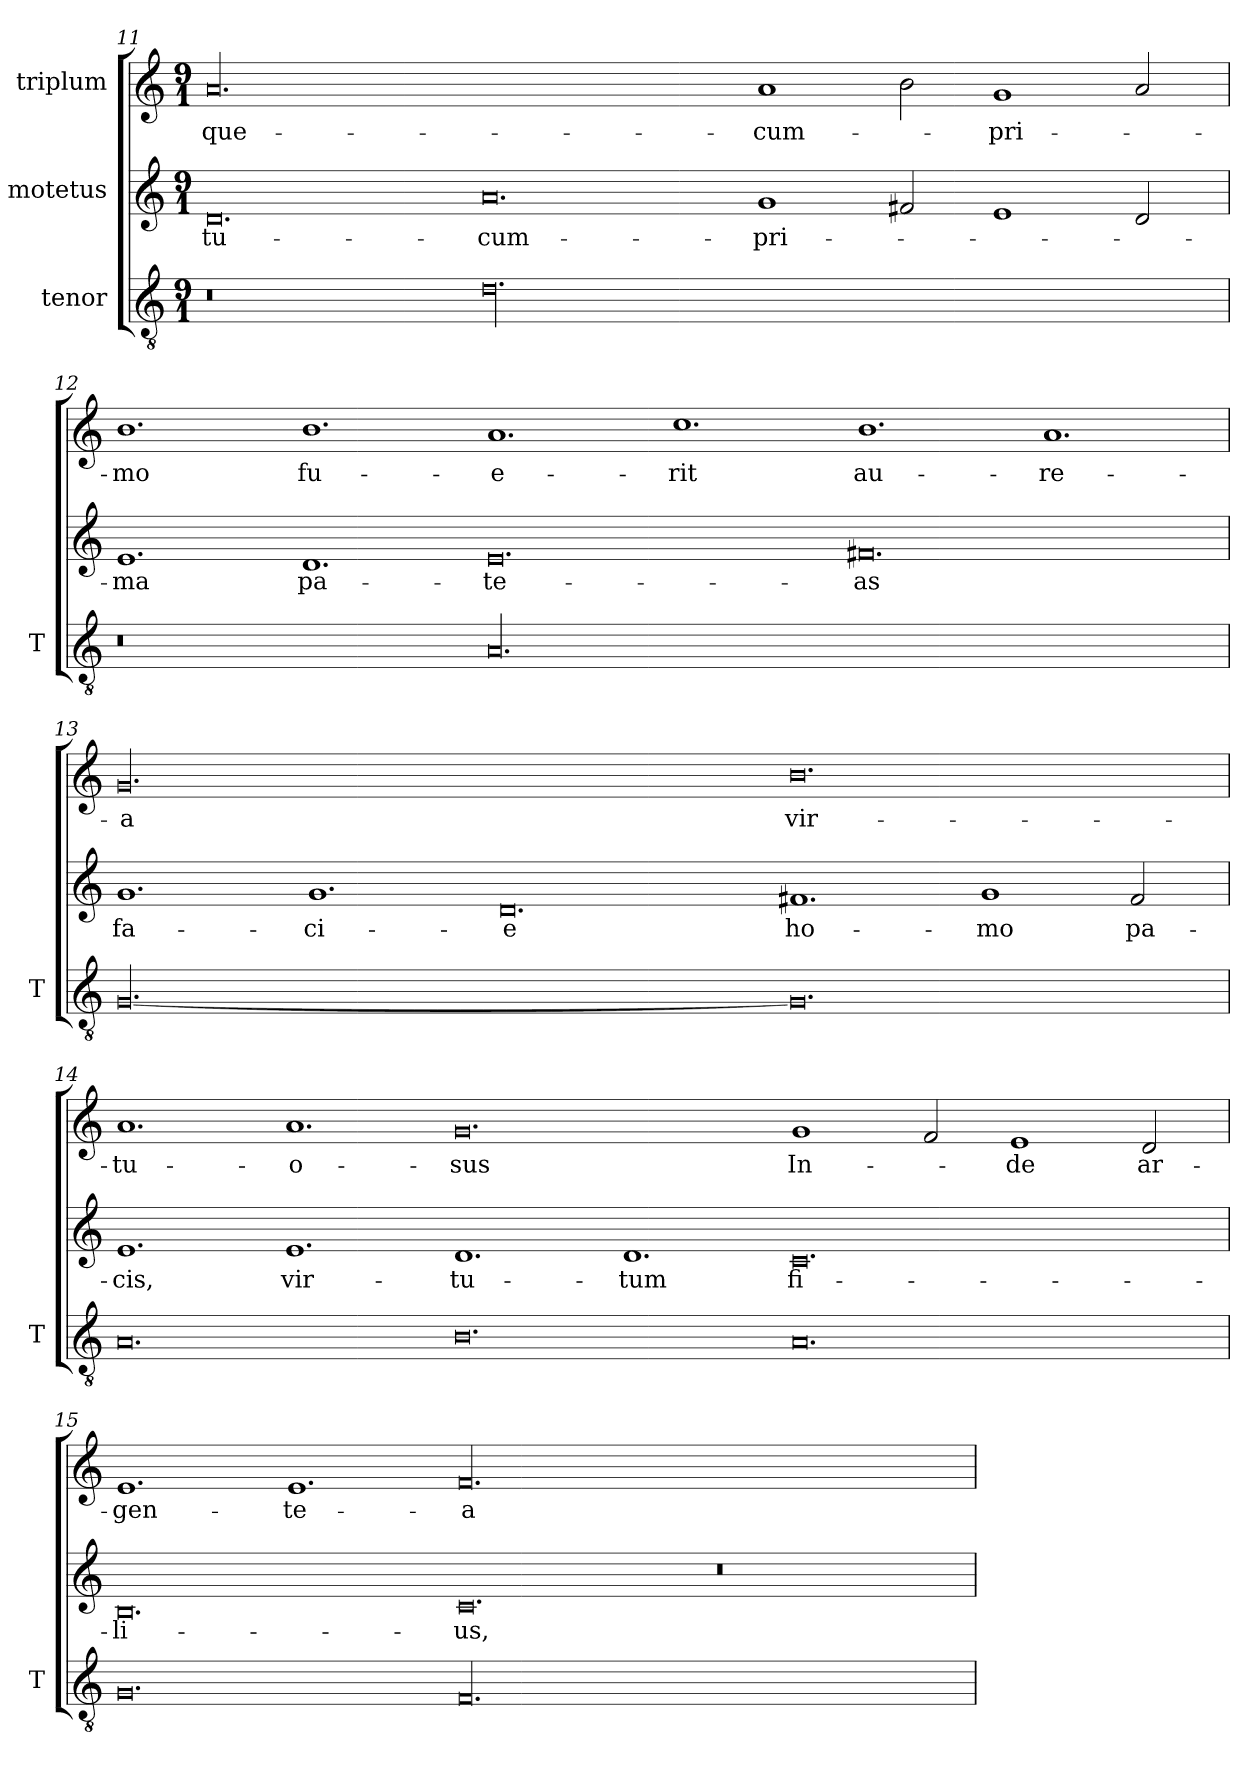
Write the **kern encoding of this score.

**kern	**kern	**text	**kern	**text
*part3	*part2	*part2	*part1	*part1
*staff3	*staff2	*staff2	*staff1	*staff1
*I"tenor	*I"motetus	*	*I"triplum	*
*I'T	*	*	*	*
*clefGv2	*clefG2	*	*clefG2	*
*k[]	*k[]	*	*k[]	*
*C:	*C:	*	*C:	*
*M9/1	*M9/1	*	*M9/1	*
=11	=11	=11	=11	=11
0.r	0.d/	tu-	00.a/	que-
00.d\	0.a/	cum-	.	.
.	1g/	pri-	1a/	cum-
.	2f#X/	.	2b\	.
.	1e/	.	1g/	pri-
.	2d/	.	2a/	.
=12	=12	=12	=12	=12
0.r	1.e/	-ma	1.b\	-mo
.	1.d/	pa-	1.b\	fu-
00.A/	0.e/	-te-	1.a/	-e-
.	.	.	1.cc\	-rit
.	0.f#X/	-as	1.b\	au-
.	.	.	1.a/	-re-
=13	=13	=13	=13	=13
[00.G/	1.g/	fa-	00.g/	-a
.	1.g/	-ci-	.	.
.	0.d/	-e	.	.
0.G/]	1.f#X/	ho-	0.b\	vir-
.	1g/	-mo	.	.
.	2f#/	pa-	.	.
=14	=14	=14	=14	=14
0.A/	1.e/	-cis,	1.a/	-tu-
.	1.e/	vir-	1.a/	-o-
0.B\	1.d/	-tu-	0.g/	-sus
.	1.d/	-tum	.	.
0.A/	0.c/	fi-	1g/	In-
.	.	.	2f/	.
.	.	.	1e/	-de
.	.	.	2d/	ar-
=15	=15	=15	=15	=15
0.G/	0.B/	-li-	1.e/	-gen-
.	.	.	1.e/	-te-
00.F/	0.c/	-us,	00.f/	-a
.	0.r	.	.	.
=	=	=	=	=
*-	*-	*-	*-	*-
